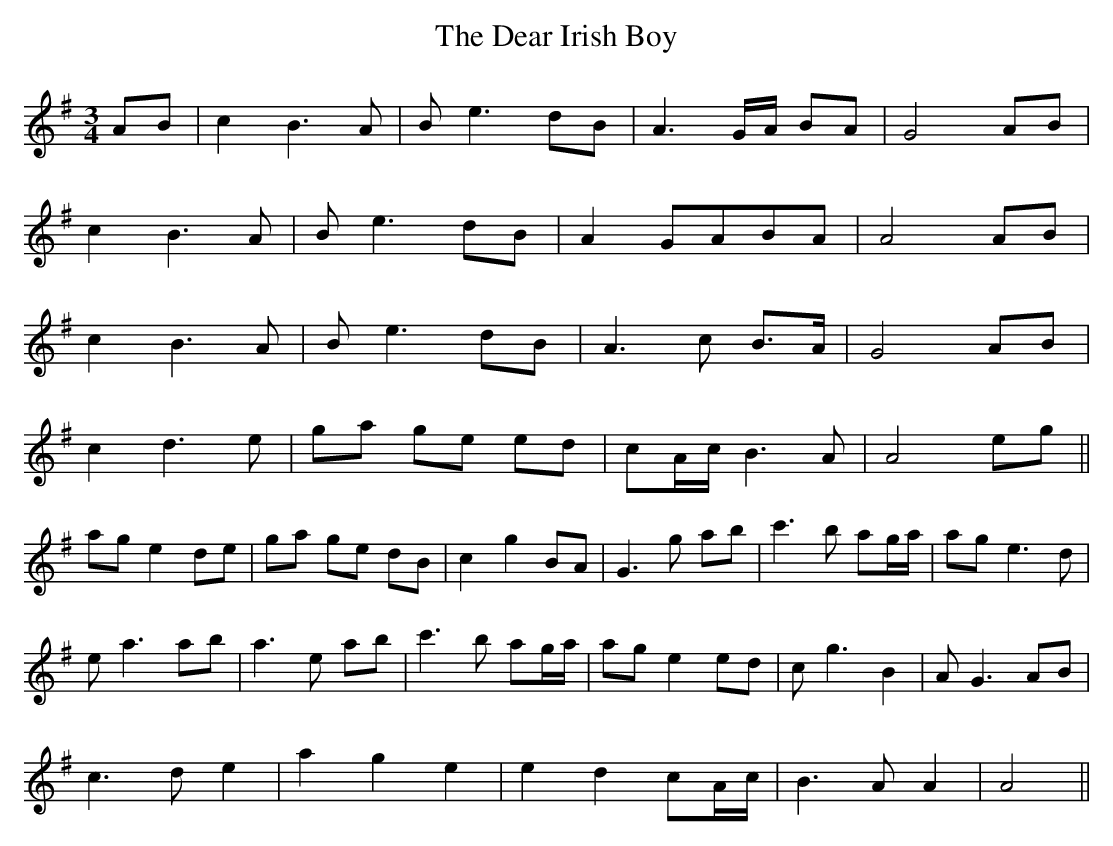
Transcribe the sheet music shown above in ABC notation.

X:1
T: The Dear Irish Boy
M: 3/4
L: 1/8
K: Ador
AB|c2 B3 A|B e3 dB|A3 G/A/ BA|G4 AB|
c2 B3 A|B e3 dB|A2 GABA|A4 AB|
c2 B3 A|B e3 dB|A3c B3/A/|G4 AB|
c2 d3e|ga ge ed|cA/c/ B3A|A4 eg||
ag e2 de|ga ge dB|c2g2 BA|G3 g ab|c'3 b ag/a/|ag e3d|
ea3 ab|a3 e ab|c'3 b ag/a/|age2ed|cg3 B2|AG3 AB|
c3d e2|a2 g2 e2|e2 d2 cA/c/|B3 A A2|A4||
